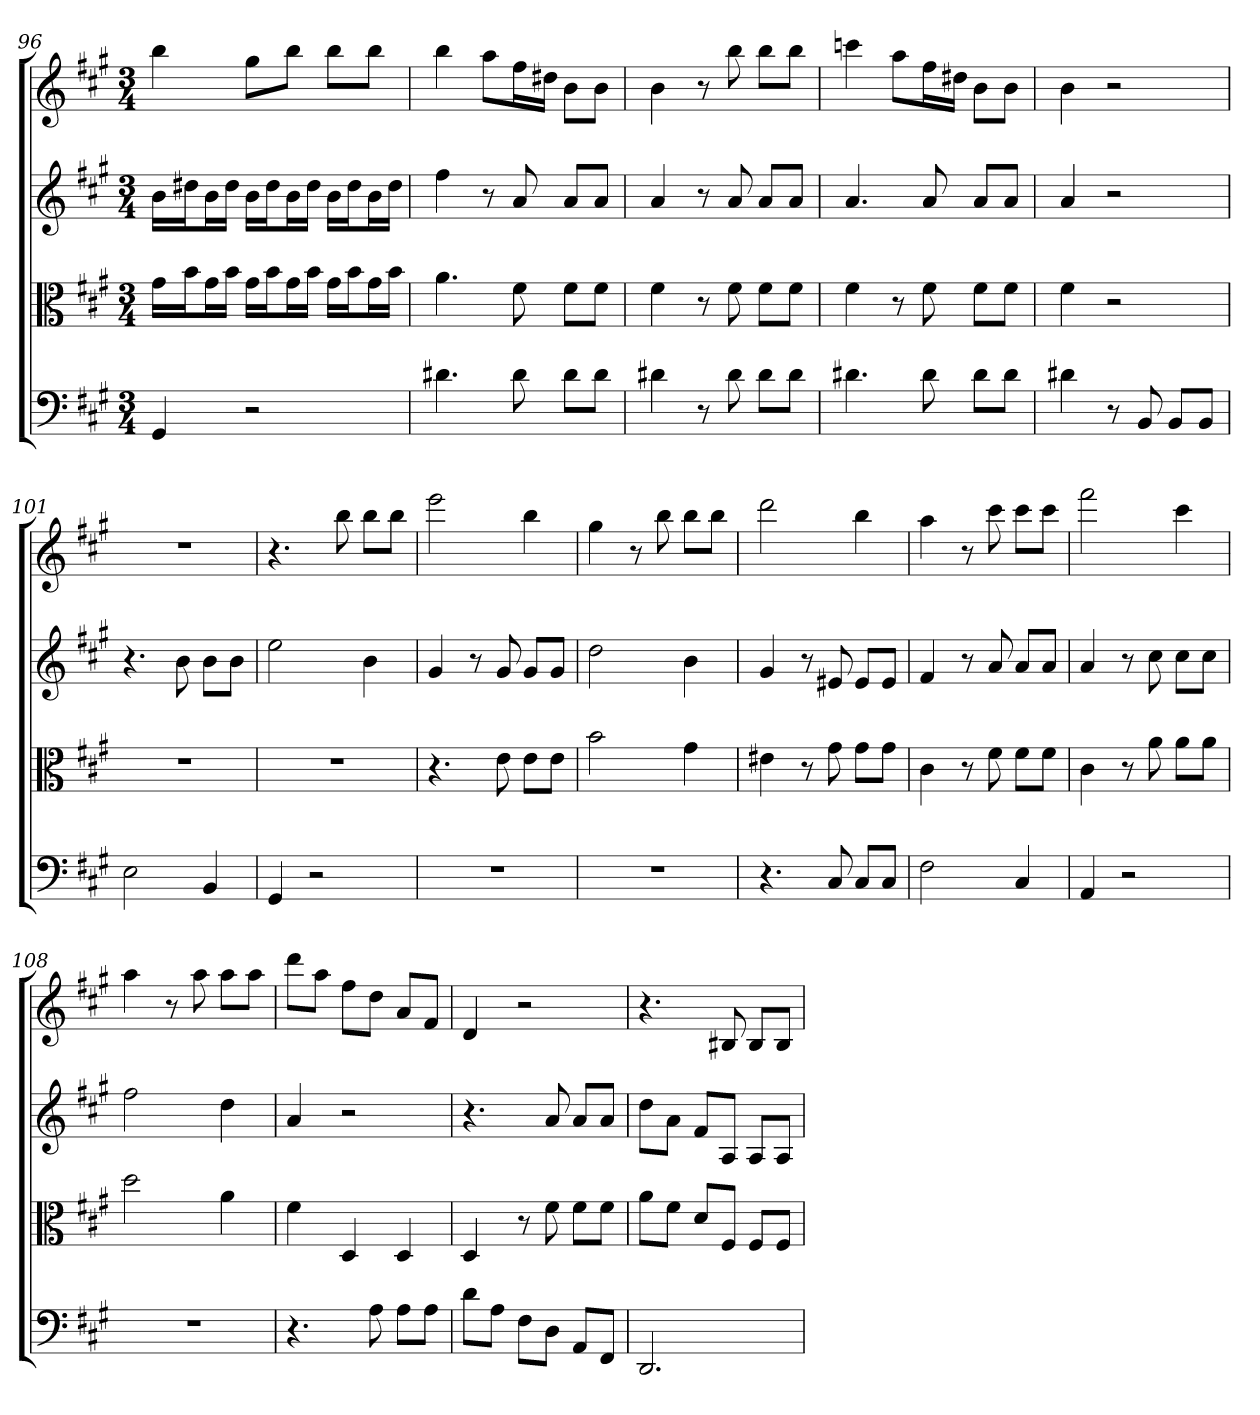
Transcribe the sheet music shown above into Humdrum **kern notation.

**kern	**kern	**kern	**kern
*part4	*part3	*part2	*part1
*staff4	*staff3	*staff2	*staff1
*clefF4	*clefC3	*	*
*k[f#c#g#]	*k[f#c#g#]	*k[f#c#g#]	*k[f#c#g#]
*f#:	*f#:	*f#:	*f#:
*M3/4	*M3/4	*M3/4	*M3/4
=96	=96	=96	=96
4GG#	16g#\LL	16bLL	4bb
.	16b\J	16dd#XJ	.
.	16g#\L	16bL	.
.	16b\JJ	16dd#JJ	.
2r	16g#\LL	16bLL	8gg#L
.	16b\J	16dd#J	.
.	16g#\L	16bL	8bbJ
.	16b\JJ	16dd#JJ	.
.	16g#\LL	16bLL	8bbL
.	16b\J	16dd#J	.
.	16g#\L	16bL	8bbJ
.	16b\JJ	16dd#JJ	.
=97	=97	=97	=97
4.d#X	4.a	4ff#	4bb
.	.	8r	8aaL
8d#	8f#	8a	16ff#L
.	.	.	16dd#XJJ
8d#\L	8f#\L	8aL	8bL
8d#\J	8f#\J	8aJ	8bJ
=98	=98	=98	=98
4d#X	4f#	4a	4b
8r	8r	8r	8r
8d#	8f#	8a	8bb
8d#\L	8f#\L	8aL	8bbL
8d#\J	8f#\J	8aJ	8bbJ
=99	=99	=99	=99
4.d#X	4f#	4.a	4cccn
.	8r	.	8aaL
8d#	8f#	8a	16ff#L
.	.	.	16dd#XJJ
8d#\L	8f#\L	8aL	8bL
8d#\J	8f#\J	8aJ	8bJ
=100	=100	=100	=100
4d#X	4f#	4a	4b
8r	2r	2r	2r
8BB	.	.	.
8BB/L	.	.	.
8BB/J	.	.	.
=101	=101	=101	=101
2E	2.r	4.r	2.r
.	.	8b	.
4BB	.	8bL	.
.	.	8bJ	.
=102	=102	=102	=102
4GG#	2.r	2ee	4.r
2r	.	.	.
.	.	.	8bb
.	.	4b	8bbL
.	.	.	8bbJ
=103	=103	=103	=103
2.r	4.r	4g#	2eee
.	.	8r	.
.	8e	8g#	.
.	8e\L	8g#L	4bb
.	8e\J	8g#J	.
=104	=104	=104	=104
2.r	2b	2dd	4gg#
.	.	.	8r
.	.	.	8bb
.	4g#	4b	8bbL
.	.	.	8bbJ
=105	=105	=105	=105
4.r	4e#X	4g#	2ddd
.	8r	8r	.
8C#	8g#	8e#X	.
8C#/L	8g#\L	8e#L	4bb
8C#/J	8g#\J	8e#J	.
=106	=106	=106	=106
2F#	4c#	4f#	4aa
.	8r	8r	8r
.	8f#	8a	8ccc#
4C#	8f#\L	8aL	8ccc#L
.	8f#\J	8aJ	8ccc#J
=107	=107	=107	=107
4AA	4c#	4a	2fff#
2r	8r	8r	.
.	8a	8cc#	.
.	8a\L	8cc#L	4ccc#
.	8a\J	8cc#J	.
=108	=108	=108	=108
2.r	2dd	2ff#	4aa
.	.	.	8r
.	.	.	8aa
.	4a	4dd	8aaL
.	.	.	8aaJ
=109	=109	=109	=109
4.r	4f#	4a	8dddL
.	.	.	8aaJ
.	4D	2r	8ff#L
8A	.	.	8ddJ
8A\L	4D	.	8aL
8A\J	.	.	8f#J
=110	=110	=110	=110
8d\L	4D	4.r	4d
8A\J	.	.	.
8F#\L	8r	.	2r
8D\J	8f#	8a	.
8AA/L	8f#\L	8aL	.
8FF#/J	8f#\J	8aJ	.
=111	=111	=111	=111
2.DD	8a\L	8ddL	4.r
.	8f#\J	8aJ	.
.	8d/L	8f#L	.
.	8F#/J	8AJ	8B#X
.	8F#/L	8AL	8B#L
.	8F#/J	8AJ	8B#J
=	=	=	=
*-	*-	*-	*-
